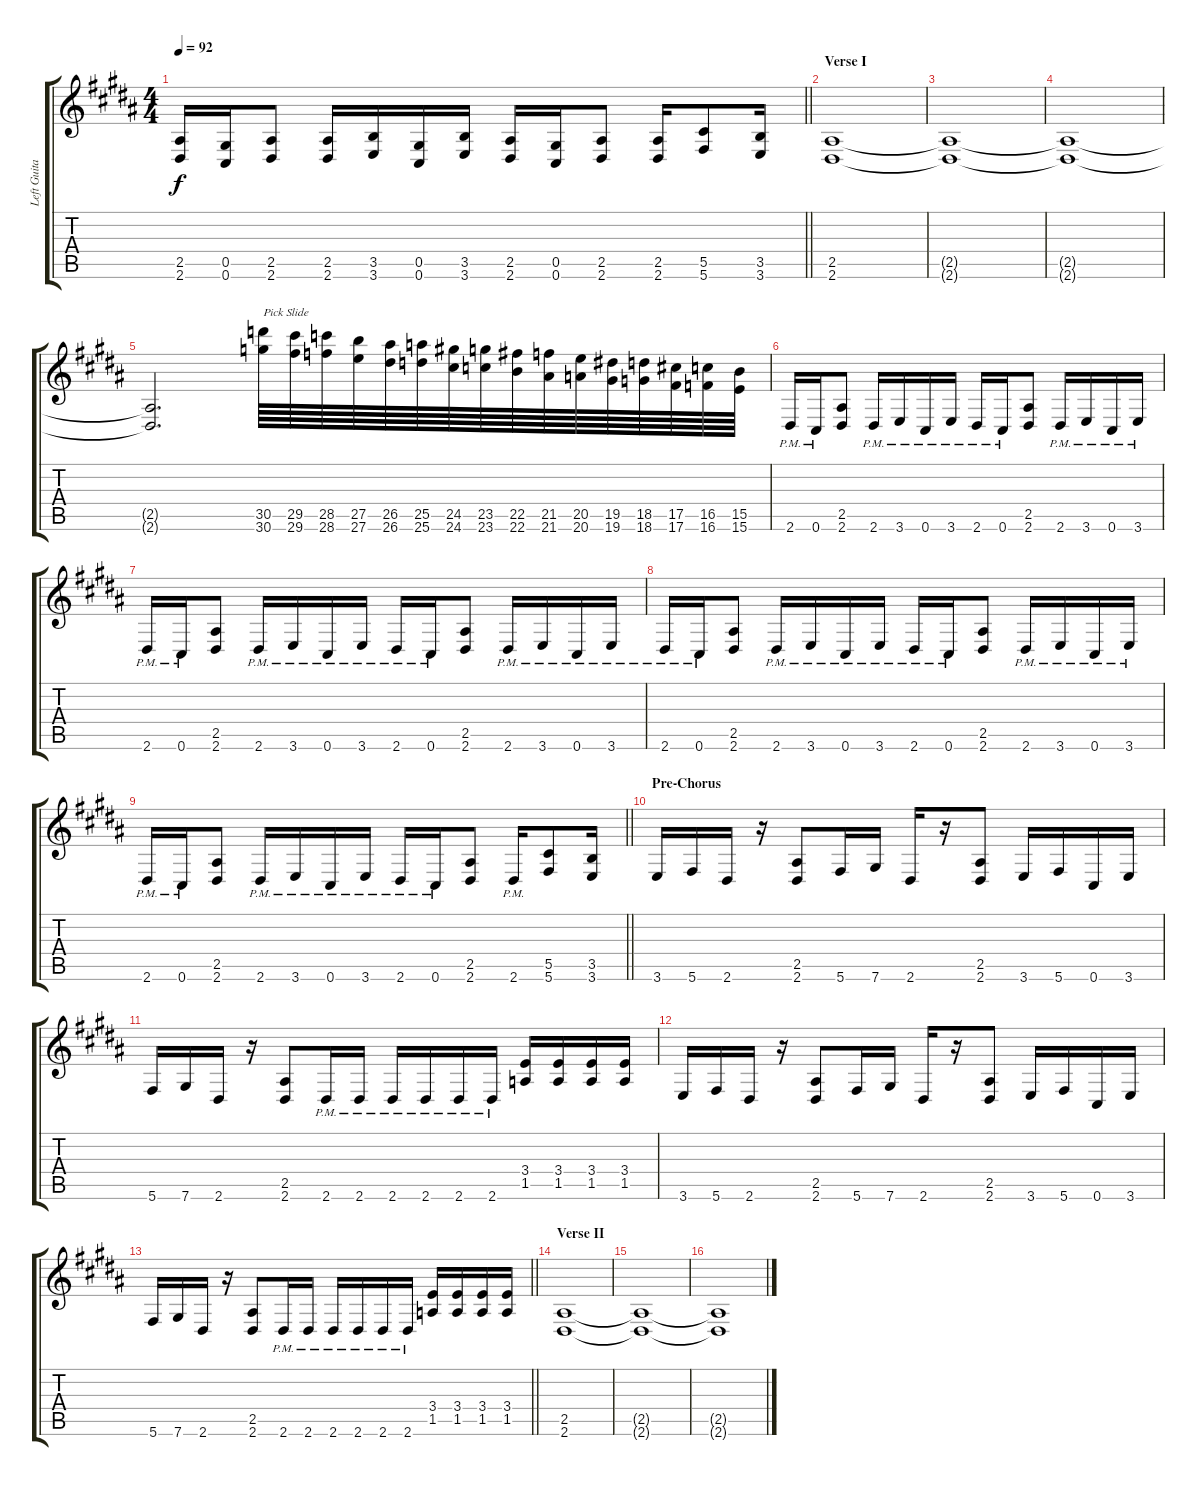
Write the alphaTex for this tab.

\track ("Left Guitar" "Left Guita") {instrument distortionguitar}
\staff {score tabs}
\tuning (Eb4 Bb3 Gb3 Db3 Ab2 Db2) {hide}
\ts (4 4)
\tempo 92
\clef g2
\barLineRight lightlight
\ks b
(2.5 2.6).16{dy f} (0.5 0.6).16 (2.5 2.6).8 (2.5 2.6).16 (3.5 3.6).16 (0.5 0.6).16 (3.5 3.6).16 (2.5 2.6).16 (0.5 0.6).16 (2.5 2.6).8 (2.5 2.6).16 (5.5 5.6).8 (3.5 3.6).16 |
\section ("" "Verse I")
(2.5 2.6).1 |
(2.5{t} 2.6{t}).1 |
(2.5{t} 2.6{t}).1 |
(2.5{t} 2.6{t}).2{d} (30.5 30.6).64{txt "Pick Slide" instrument guitarfretnoise} (29.5 29.6).64 (28.5 28.6).64 (27.5 27.6).64 (26.5 26.6).64 (25.5 25.6).64 (24.5 24.6).64 (23.5 23.6).64 (22.5 22.6).64 (21.5 21.6).64 (20.5 20.6).64 (19.5 19.6).64 (18.5 18.6).64 (17.5 17.6).64 (16.5 16.6).64 (15.5 15.6).64 |
2.6{pm}.16{instrument distortionguitar} 0.6{pm}.16 (2.5 2.6).8 2.6{pm}.16 3.6{pm}.16 0.6{pm}.16 3.6{pm}.16 2.6{pm}.16 0.6{pm}.16 (2.5 2.6).8 2.6{pm}.16 3.6{pm}.16 0.6{pm}.16 3.6{pm}.16 |
2.6{pm}.16 0.6{pm}.16 (2.5 2.6).8 2.6{pm}.16 3.6{pm}.16 0.6{pm}.16 3.6{pm}.16 2.6{pm}.16 0.6{pm}.16 (2.5 2.6).8 2.6{pm}.16 3.6{pm}.16 0.6{pm}.16 3.6{pm}.16 |
2.6{pm}.16 0.6{pm}.16 (2.5 2.6).8 2.6{pm}.16 3.6{pm}.16 0.6{pm}.16 3.6{pm}.16 2.6{pm}.16 0.6{pm}.16 (2.5 2.6).8 2.6{pm}.16 3.6{pm}.16 0.6{pm}.16 3.6{pm}.16 |
\barLineRight lightlight
2.6{pm}.16 0.6{pm}.16 (2.5 2.6).8 2.6{pm}.16 3.6{pm}.16 0.6{pm}.16 3.6{pm}.16 2.6{pm}.16 0.6{pm}.16 (2.5 2.6).8 2.6{pm}.16 (5.5 5.6).8 (3.5 3.6).16 |
\section ("" "Pre-Chorus")
3.6.16 5.6.16 2.6.16 r.16 (2.5 2.6).8 5.6.16 7.6.16 2.6.16 r.16 (2.5 2.6).8 3.6.16 5.6.16 0.6.16 3.6.16 |
5.6.16 7.6.16 2.6.16 r.16 (2.5 2.6).8 2.6{pm}.16 2.6{pm}.16 2.6{pm}.16 2.6{pm}.16 2.6{pm}.16 2.6{pm}.16 (3.4 1.5).16 (3.4 1.5).16 (3.4 1.5).16 (3.4 1.5).16 |
3.6.16 5.6.16 2.6.16 r.16 (2.5 2.6).8 5.6.16 7.6.16 2.6.16 r.16 (2.5 2.6).8 3.6.16 5.6.16 0.6.16 3.6.16 |
\barLineRight lightlight
5.6.16 7.6.16 2.6.16 r.16 (2.5 2.6).8 2.6{pm}.16 2.6{pm}.16 2.6{pm}.16 2.6{pm}.16 2.6{pm}.16 2.6{pm}.16 (3.4 1.5).16 (3.4 1.5).16 (3.4 1.5).16 (3.4 1.5).16 |
\section ("" "Verse II")
(2.5 2.6).1 |
(2.5{t} 2.6{t}).1 |
(2.5{t} 2.6{t}).1
